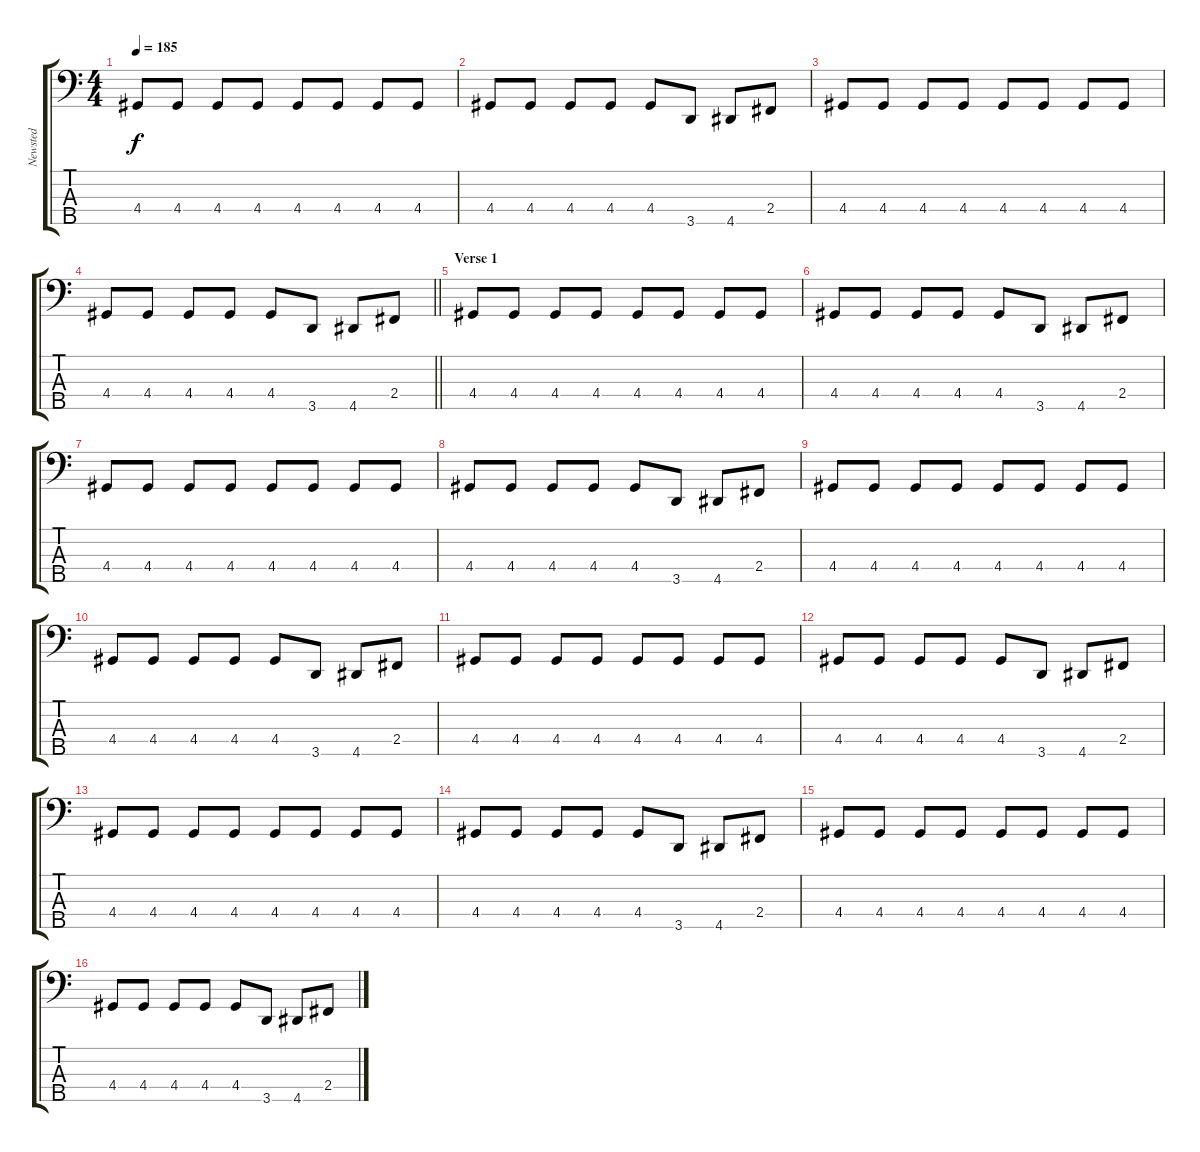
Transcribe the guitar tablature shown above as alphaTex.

\track ("Newsted" "Newsted") {instrument fretlessbass}
\staff {score tabs}
\tuning (G2 D2 A1 E1 B0) {hide}
\ts (4 4)
\tempo 185
\clef f4
\ks c
4.4.8{dy f} 4.4.8 4.4.8 4.4.8 4.4.8 4.4.8 4.4.8 4.4.8 |
4.4.8 4.4.8 4.4.8 4.4.8 4.4.8 3.5.8 4.5.8 2.4.8 |
4.4.8 4.4.8 4.4.8 4.4.8 4.4.8 4.4.8 4.4.8 4.4.8 |
\barLineRight lightlight
4.4.8 4.4.8 4.4.8 4.4.8 4.4.8 3.5.8 4.5.8 2.4.8 |
\section ("" "Verse 1")
4.4.8 4.4.8 4.4.8 4.4.8 4.4.8 4.4.8 4.4.8 4.4.8 |
4.4.8 4.4.8 4.4.8 4.4.8 4.4.8 3.5.8 4.5.8 2.4.8 |
4.4.8 4.4.8 4.4.8 4.4.8 4.4.8 4.4.8 4.4.8 4.4.8 |
4.4.8 4.4.8 4.4.8 4.4.8 4.4.8 3.5.8 4.5.8 2.4.8 |
4.4.8 4.4.8 4.4.8 4.4.8 4.4.8 4.4.8 4.4.8 4.4.8 |
4.4.8 4.4.8 4.4.8 4.4.8 4.4.8 3.5.8 4.5.8 2.4.8 |
4.4.8 4.4.8 4.4.8 4.4.8 4.4.8 4.4.8 4.4.8 4.4.8 |
4.4.8 4.4.8 4.4.8 4.4.8 4.4.8 3.5.8 4.5.8 2.4.8 |
4.4.8 4.4.8 4.4.8 4.4.8 4.4.8 4.4.8 4.4.8 4.4.8 |
4.4.8 4.4.8 4.4.8 4.4.8 4.4.8 3.5.8 4.5.8 2.4.8 |
4.4.8 4.4.8 4.4.8 4.4.8 4.4.8 4.4.8 4.4.8 4.4.8 |
4.4.8 4.4.8 4.4.8 4.4.8 4.4.8 3.5.8 4.5.8 2.4.8
